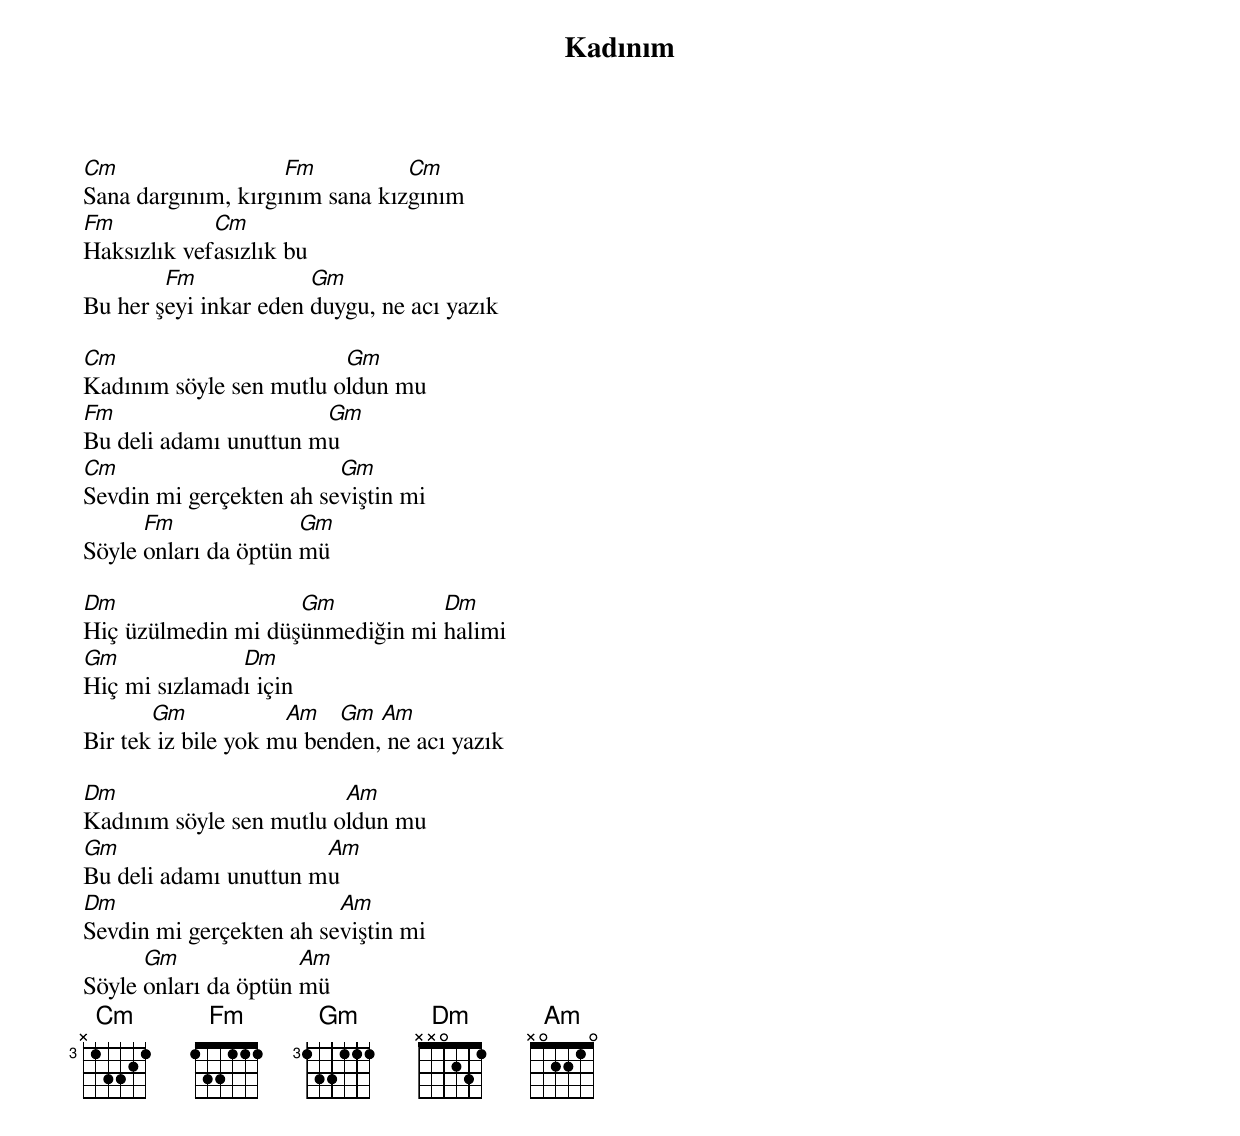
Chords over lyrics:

{title: Kadınım}
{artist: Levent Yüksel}

Cm                  Fm          Cm
Sana dargınım, kırgınım sana kızgınım
Fm           Cm
Haksızlık vefasızlık bu
        Fm             Gm
Bu her şeyi inkar eden duygu, ne acı yazık

Cm                       Gm
Kadınım söyle sen mutlu oldun mu
Fm                     Gm
Bu deli adamı unuttun mu
Cm                       Gm
Sevdin mi gerçekten ah seviştin mi
      Fm              Gm
Söyle onları da öptün mü

Dm                  Gm           Dm
Hiç üzülmedin mi düşünmediğin mi halimi
Gm             Dm
Hiç mi sızlamadı için
       Gm            Am   Gm  Am
Bir tek iz bile yok mu benden, ne acı yazık

Dm                       Am
Kadınım söyle sen mutlu oldun mu
Gm                     Am
Bu deli adamı unuttun mu
Dm                       Am
Sevdin mi gerçekten ah seviştin mi
      Gm              Am
Söyle onları da öptün mü
